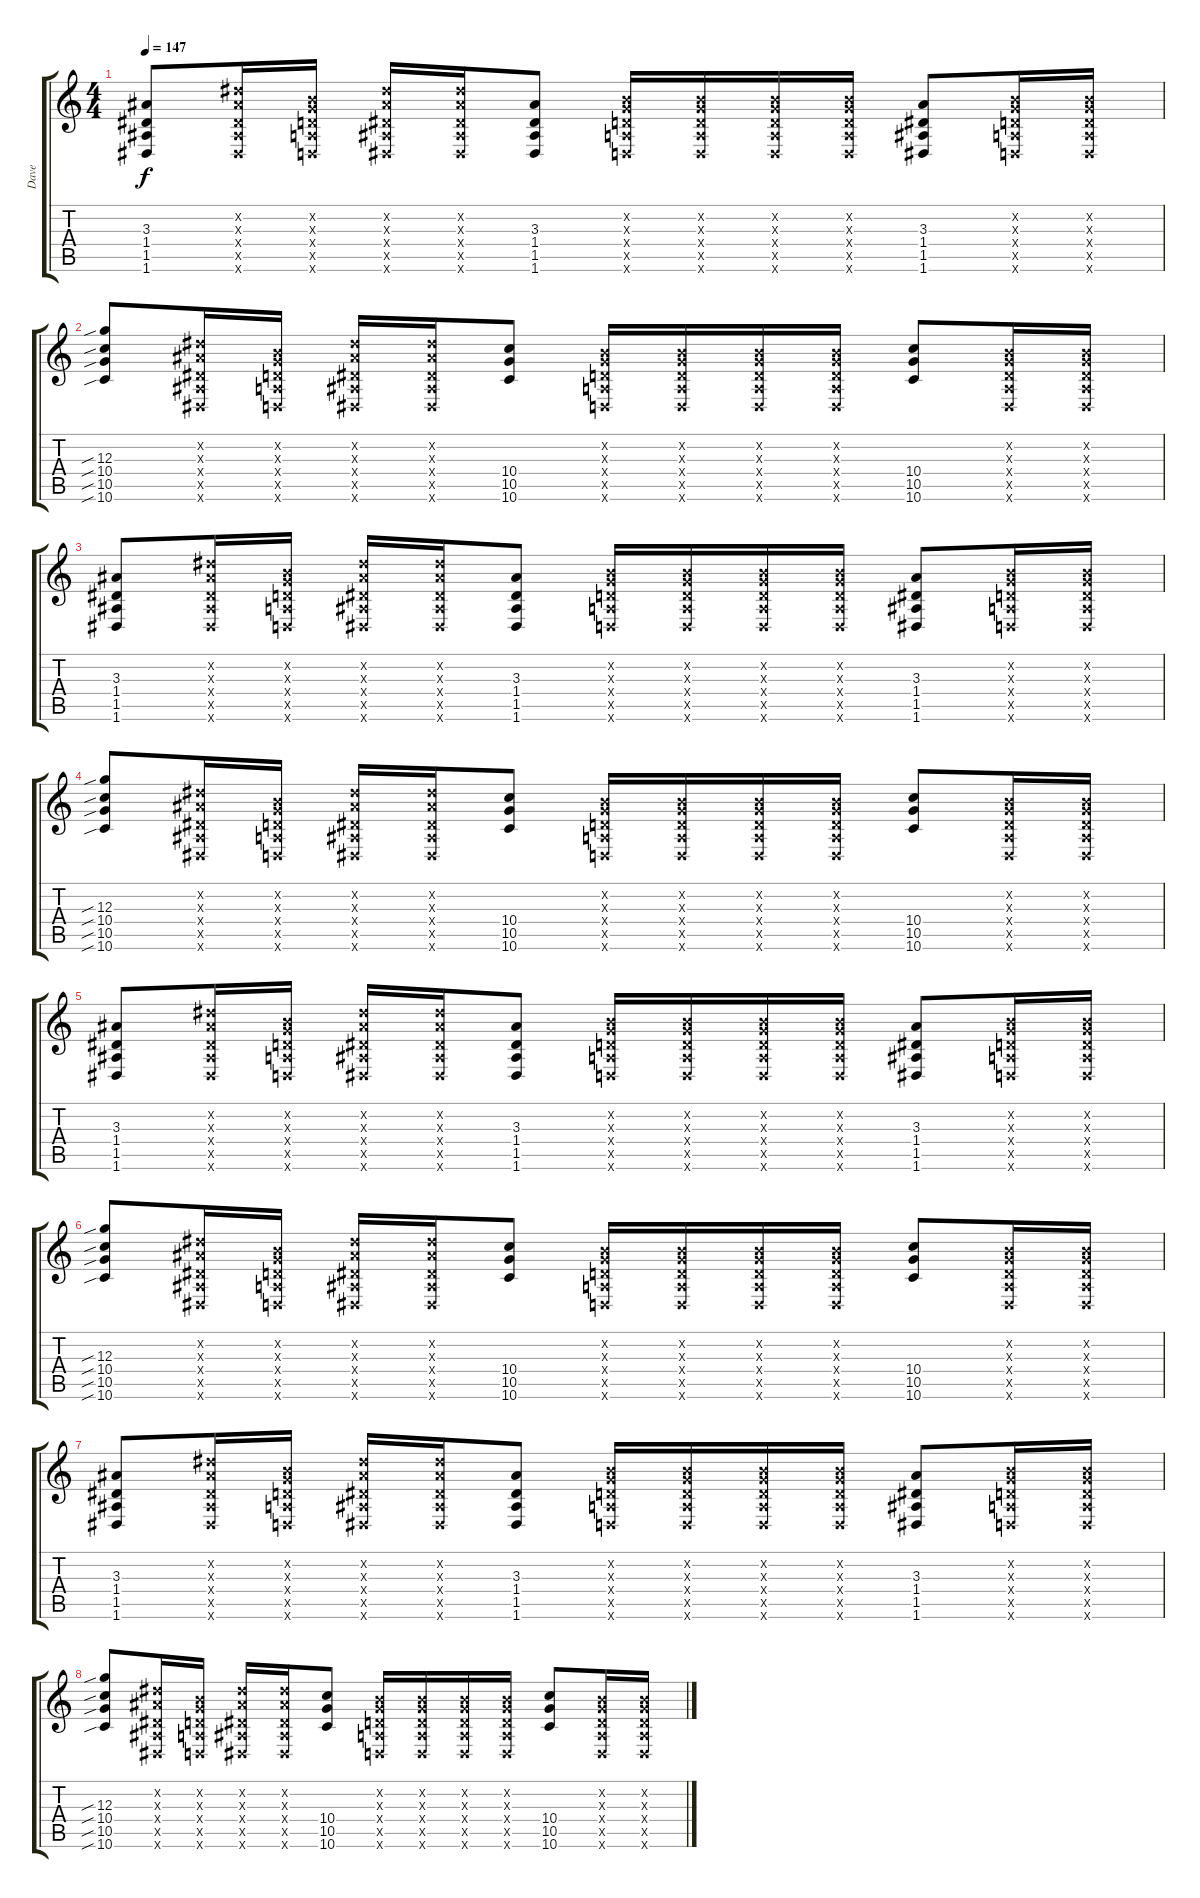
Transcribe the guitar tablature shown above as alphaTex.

\track ("Dave" "Dave") {instrument distortionguitar}
\staff {score tabs}
\tuning (E4 B3 G3 D3 A2 D2) {hide}
\ts (4 4)
\tempo 147
\clef g2
\ks c
(3.3 1.4 1.5 1.6).8{dy f} (4.2{x} 3.3{x} 1.4{x} 1.5{x} 1.6{x}).16 (0.2{x} 0.3{x} 0.4{x} 0.5{x} 0.6{x}).16 (4.2{x} 3.3{x} 1.4{x} 1.5{x} 1.6{x}).16 (4.2{x} 3.3{x} 1.4{x} 1.5{x} 1.6{x}).16 (3.3 1.4 1.5 1.6).8 (0.2{x} 0.3{x} 0.4{x} 0.5{x} 0.6{x}).16 (0.2{x} 0.3{x} 0.4{x} 0.5{x} 0.6{x}).16 (0.2{x} 0.3{x} 0.4{x} 0.5{x} 0.6{x}).16 (0.2{x} 0.3{x} 0.4{x} 0.5{x} 0.6{x}).16 (3.3 1.4 1.5 1.6).8 (0.2{x} 0.3{x} 0.4{x} 0.5{x} 0.6{x}).16 (0.2{x} 0.3{x} 0.4{x} 0.5{x} 0.6{x}).16 |
(12.3{sib} 10.4{sib} 10.5{sib} 10.6{sib}).8 (4.2{x} 3.3{x} 1.4{x} 1.5{x} 1.6{x}).16 (0.2{x} 0.3{x} 0.4{x} 0.5{x} 0.6{x}).16 (4.2{x} 3.3{x} 1.4{x} 1.5{x} 1.6{x}).16 (4.2{x} 3.3{x} 1.4{x} 1.5{x} 1.6{x}).16 (10.4 10.5 10.6).8 (0.2{x} 0.3{x} 0.4{x} 0.5{x} 0.6{x}).16 (0.2{x} 0.3{x} 0.4{x} 0.5{x} 0.6{x}).16 (0.2{x} 0.3{x} 0.4{x} 0.5{x} 0.6{x}).16 (0.2{x} 0.3{x} 0.4{x} 0.5{x} 0.6{x}).16 (10.4 10.5 10.6).8 (0.2{x} 0.3{x} 0.4{x} 0.5{x} 0.6{x}).16 (0.2{x} 0.3{x} 0.4{x} 0.5{x} 0.6{x}).16 |
(3.3 1.4 1.5 1.6).8 (4.2{x} 3.3{x} 1.4{x} 1.5{x} 1.6{x}).16 (0.2{x} 0.3{x} 0.4{x} 0.5{x} 0.6{x}).16 (4.2{x} 3.3{x} 1.4{x} 1.5{x} 1.6{x}).16 (4.2{x} 3.3{x} 1.4{x} 1.5{x} 1.6{x}).16 (3.3 1.4 1.5 1.6).8 (0.2{x} 0.3{x} 0.4{x} 0.5{x} 0.6{x}).16 (0.2{x} 0.3{x} 0.4{x} 0.5{x} 0.6{x}).16 (0.2{x} 0.3{x} 0.4{x} 0.5{x} 0.6{x}).16 (0.2{x} 0.3{x} 0.4{x} 0.5{x} 0.6{x}).16 (3.3 1.4 1.5 1.6).8 (0.2{x} 0.3{x} 0.4{x} 0.5{x} 0.6{x}).16 (0.2{x} 0.3{x} 0.4{x} 0.5{x} 0.6{x}).16 |
(12.3{sib} 10.4{sib} 10.5{sib} 10.6{sib}).8 (4.2{x} 3.3{x} 1.4{x} 1.5{x} 1.6{x}).16 (0.2{x} 0.3{x} 0.4{x} 0.5{x} 0.6{x}).16 (4.2{x} 3.3{x} 1.4{x} 1.5{x} 1.6{x}).16 (4.2{x} 3.3{x} 1.4{x} 1.5{x} 1.6{x}).16 (10.4 10.5 10.6).8 (0.2{x} 0.3{x} 0.4{x} 0.5{x} 0.6{x}).16 (0.2{x} 0.3{x} 0.4{x} 0.5{x} 0.6{x}).16 (0.2{x} 0.3{x} 0.4{x} 0.5{x} 0.6{x}).16 (0.2{x} 0.3{x} 0.4{x} 0.5{x} 0.6{x}).16 (10.4 10.5 10.6).8 (0.2{x} 0.3{x} 0.4{x} 0.5{x} 0.6{x}).16 (0.2{x} 0.3{x} 0.4{x} 0.5{x} 0.6{x}).16 |
(3.3 1.4 1.5 1.6).8 (4.2{x} 3.3{x} 1.4{x} 1.5{x} 1.6{x}).16 (0.2{x} 0.3{x} 0.4{x} 0.5{x} 0.6{x}).16 (4.2{x} 3.3{x} 1.4{x} 1.5{x} 1.6{x}).16 (4.2{x} 3.3{x} 1.4{x} 1.5{x} 1.6{x}).16 (3.3 1.4 1.5 1.6).8 (0.2{x} 0.3{x} 0.4{x} 0.5{x} 0.6{x}).16 (0.2{x} 0.3{x} 0.4{x} 0.5{x} 0.6{x}).16 (0.2{x} 0.3{x} 0.4{x} 0.5{x} 0.6{x}).16 (0.2{x} 0.3{x} 0.4{x} 0.5{x} 0.6{x}).16 (3.3 1.4 1.5 1.6).8 (0.2{x} 0.3{x} 0.4{x} 0.5{x} 0.6{x}).16 (0.2{x} 0.3{x} 0.4{x} 0.5{x} 0.6{x}).16 |
(12.3{sib} 10.4{sib} 10.5{sib} 10.6{sib}).8 (4.2{x} 3.3{x} 1.4{x} 1.5{x} 1.6{x}).16 (0.2{x} 0.3{x} 0.4{x} 0.5{x} 0.6{x}).16 (4.2{x} 3.3{x} 1.4{x} 1.5{x} 1.6{x}).16 (4.2{x} 3.3{x} 1.4{x} 1.5{x} 1.6{x}).16 (10.4 10.5 10.6).8 (0.2{x} 0.3{x} 0.4{x} 0.5{x} 0.6{x}).16 (0.2{x} 0.3{x} 0.4{x} 0.5{x} 0.6{x}).16 (0.2{x} 0.3{x} 0.4{x} 0.5{x} 0.6{x}).16 (0.2{x} 0.3{x} 0.4{x} 0.5{x} 0.6{x}).16 (10.4 10.5 10.6).8 (0.2{x} 0.3{x} 0.4{x} 0.5{x} 0.6{x}).16 (0.2{x} 0.3{x} 0.4{x} 0.5{x} 0.6{x}).16 |
(3.3 1.4 1.5 1.6).8 (4.2{x} 3.3{x} 1.4{x} 1.5{x} 1.6{x}).16 (0.2{x} 0.3{x} 0.4{x} 0.5{x} 0.6{x}).16 (4.2{x} 3.3{x} 1.4{x} 1.5{x} 1.6{x}).16 (4.2{x} 3.3{x} 1.4{x} 1.5{x} 1.6{x}).16 (3.3 1.4 1.5 1.6).8 (0.2{x} 0.3{x} 0.4{x} 0.5{x} 0.6{x}).16 (0.2{x} 0.3{x} 0.4{x} 0.5{x} 0.6{x}).16 (0.2{x} 0.3{x} 0.4{x} 0.5{x} 0.6{x}).16 (0.2{x} 0.3{x} 0.4{x} 0.5{x} 0.6{x}).16 (3.3 1.4 1.5 1.6).8 (0.2{x} 0.3{x} 0.4{x} 0.5{x} 0.6{x}).16 (0.2{x} 0.3{x} 0.4{x} 0.5{x} 0.6{x}).16 |
(12.3{sib} 10.4{sib} 10.5{sib} 10.6{sib}).8 (4.2{x} 3.3{x} 1.4{x} 1.5{x} 1.6{x}).16 (0.2{x} 0.3{x} 0.4{x} 0.5{x} 0.6{x}).16 (4.2{x} 3.3{x} 1.4{x} 1.5{x} 1.6{x}).16 (4.2{x} 3.3{x} 1.4{x} 1.5{x} 1.6{x}).16 (10.4 10.5 10.6).8 (0.2{x} 0.3{x} 0.4{x} 0.5{x} 0.6{x}).16 (0.2{x} 0.3{x} 0.4{x} 0.5{x} 0.6{x}).16 (0.2{x} 0.3{x} 0.4{x} 0.5{x} 0.6{x}).16 (0.2{x} 0.3{x} 0.4{x} 0.5{x} 0.6{x}).16 (10.4 10.5 10.6).8 (0.2{x} 0.3{x} 0.4{x} 0.5{x} 0.6{x}).16 (0.2{x} 0.3{x} 0.4{x} 0.5{x} 0.6{x}).16
